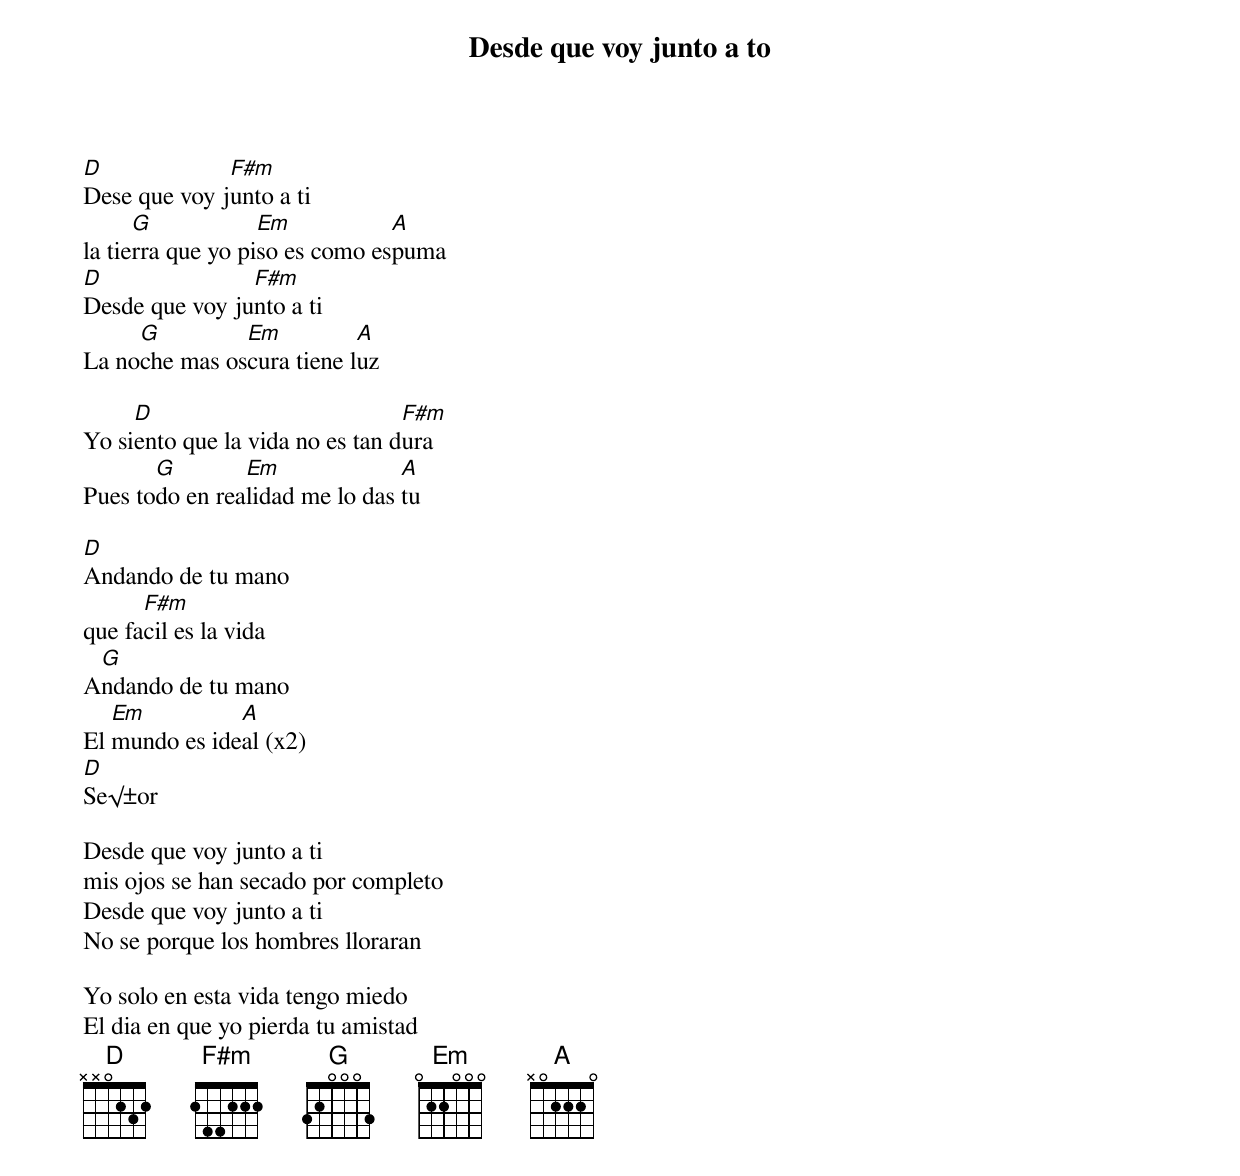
Desde que voy junto a to


D             F#m
Dese que voy junto a ti
      G            Em           A
la tierra que yo piso es como espuma
D               F#m
Desde que voy junto a ti
     G         Em          A
La noche mas oscura tiene luz

     D                           F#m
Yo siento que la vida no es tan dura
       G        Em              A
Pues todo en realidad me lo das tu

D
Andando de tu mano
      F#m
que facil es la vida
 G
Andando de tu mano
   Em          A
El mundo es ideal (x2)
D
Se√±or

Desde que voy junto a ti
mis ojos se han secado por completo
Desde que voy junto a ti
No se porque los hombres lloraran

Yo solo en esta vida tengo miedo
El dia en que yo pierda tu amistad
